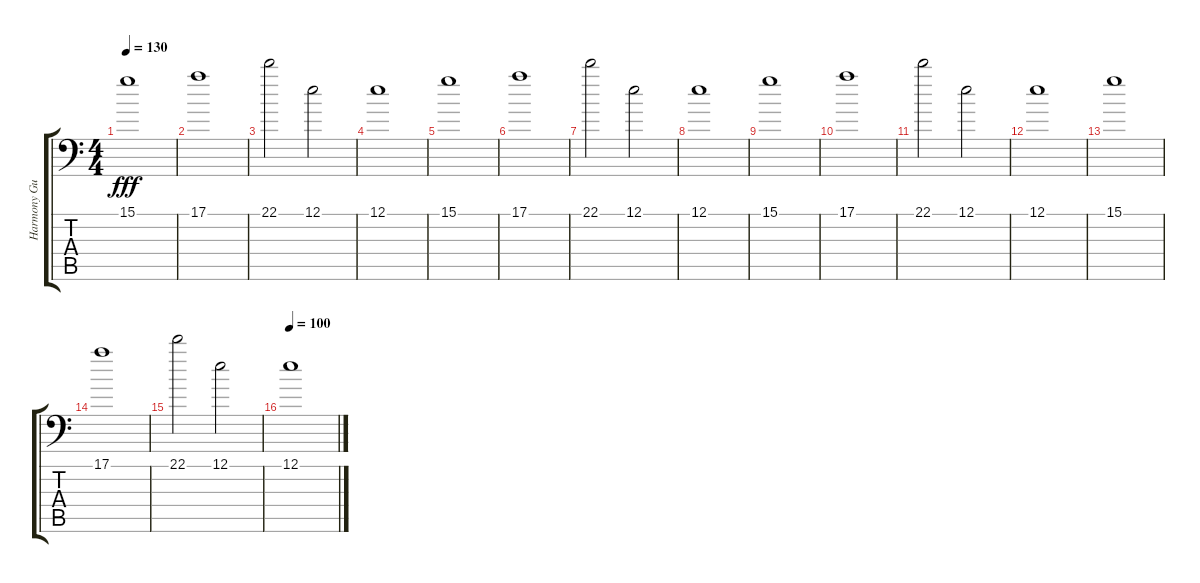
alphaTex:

\track ("Harmony Guitar (Octave Below)" "Harmony Gu") {instrument distortionguitar}
\staff {score tabs}
\tuning (E3 B2 G2 D2 A1 E1) {hide}
\ts (4 4)
\tempo 130
\clef f4
\ks c
15.1.1{dy fff} |
17.1.1 |
22.1.2 12.1.2 |
12.1.1{volume 16 balance 8 instrument tubularbells} |
15.1.1 |
17.1.1 |
22.1.2 12.1.2 |
12.1.1{volume 16 balance 8 instrument tubularbells} |
15.1.1 |
17.1.1 |
22.1.2 12.1.2 |
12.1.1{volume 16 balance 8 instrument tubularbells} |
15.1.1 |
17.1.1 |
22.1.2 12.1.2 |
\tempo 100
12.1.1
